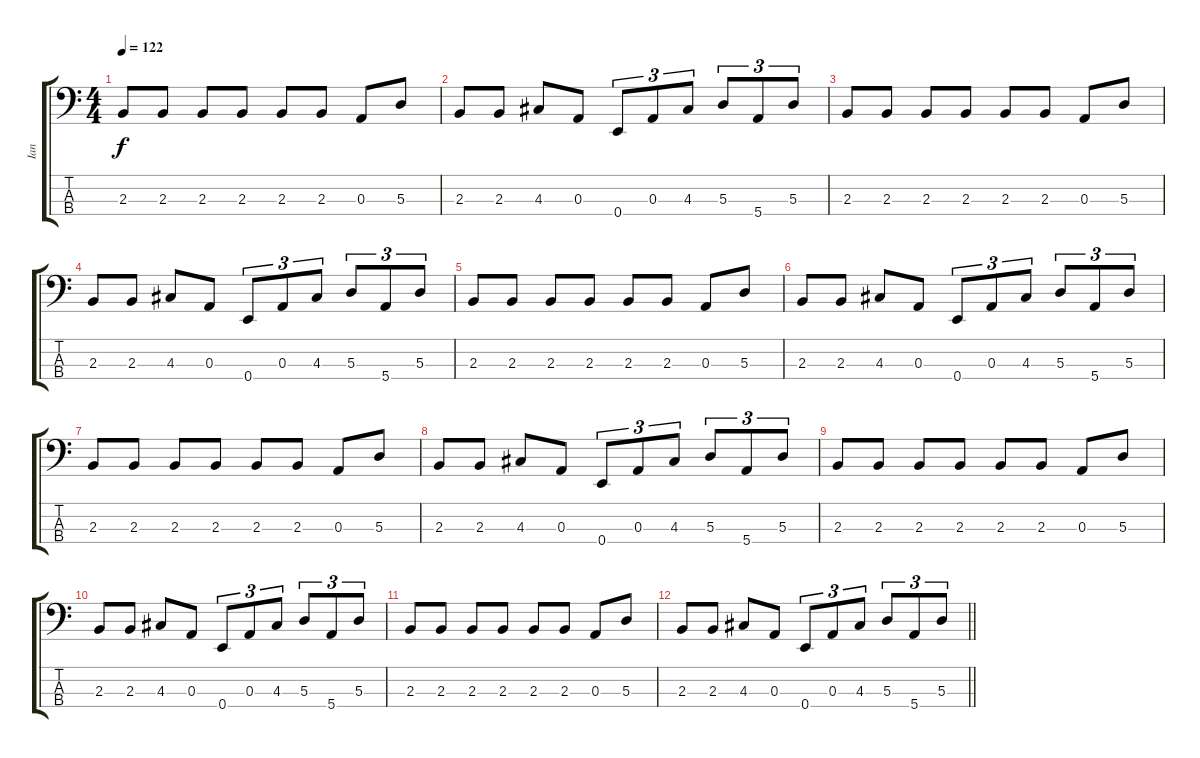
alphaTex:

\track ("Ian" "Ian") {instrument electricbassfinger}
\staff {score tabs}
\tuning (G2 D2 A1 E1) {hide}
\ts (4 4)
\tempo 122
\clef f4
\ks c
2.3.8{dy f} 2.3.8 2.3.8 2.3.8 2.3.8 2.3.8 0.3.8 5.3.8 |
2.3.8 2.3.8 4.3.8 0.3.8 0.4.8{tu (3 2)} 0.3.8{tu (3 2)} 4.3.8{tu (3 2)} 5.3.8{tu (3 2)} 5.4.8{tu (3 2)} 5.3.8{tu (3 2)} |
2.3.8 2.3.8 2.3.8 2.3.8 2.3.8 2.3.8 0.3.8 5.3.8 |
2.3.8 2.3.8 4.3.8 0.3.8 0.4.8{tu (3 2)} 0.3.8{tu (3 2)} 4.3.8{tu (3 2)} 5.3.8{tu (3 2)} 5.4.8{tu (3 2)} 5.3.8{tu (3 2)} |
2.3.8 2.3.8 2.3.8 2.3.8 2.3.8 2.3.8 0.3.8 5.3.8 |
2.3.8 2.3.8 4.3.8 0.3.8 0.4.8{tu (3 2)} 0.3.8{tu (3 2)} 4.3.8{tu (3 2)} 5.3.8{tu (3 2)} 5.4.8{tu (3 2)} 5.3.8{tu (3 2)} |
2.3.8 2.3.8 2.3.8 2.3.8 2.3.8 2.3.8 0.3.8 5.3.8 |
2.3.8 2.3.8 4.3.8 0.3.8 0.4.8{tu (3 2)} 0.3.8{tu (3 2)} 4.3.8{tu (3 2)} 5.3.8{tu (3 2)} 5.4.8{tu (3 2)} 5.3.8{tu (3 2)} |
2.3.8 2.3.8 2.3.8 2.3.8 2.3.8 2.3.8 0.3.8 5.3.8 |
2.3.8 2.3.8 4.3.8 0.3.8 0.4.8{tu (3 2)} 0.3.8{tu (3 2)} 4.3.8{tu (3 2)} 5.3.8{tu (3 2)} 5.4.8{tu (3 2)} 5.3.8{tu (3 2)} |
2.3.8 2.3.8 2.3.8 2.3.8 2.3.8 2.3.8 0.3.8 5.3.8 |
\barLineRight lightlight
2.3.8 2.3.8 4.3.8 0.3.8 0.4.8{tu (3 2)} 0.3.8{tu (3 2)} 4.3.8{tu (3 2)} 5.3.8{tu (3 2)} 5.4.8{tu (3 2)} 5.3.8{tu (3 2)}
